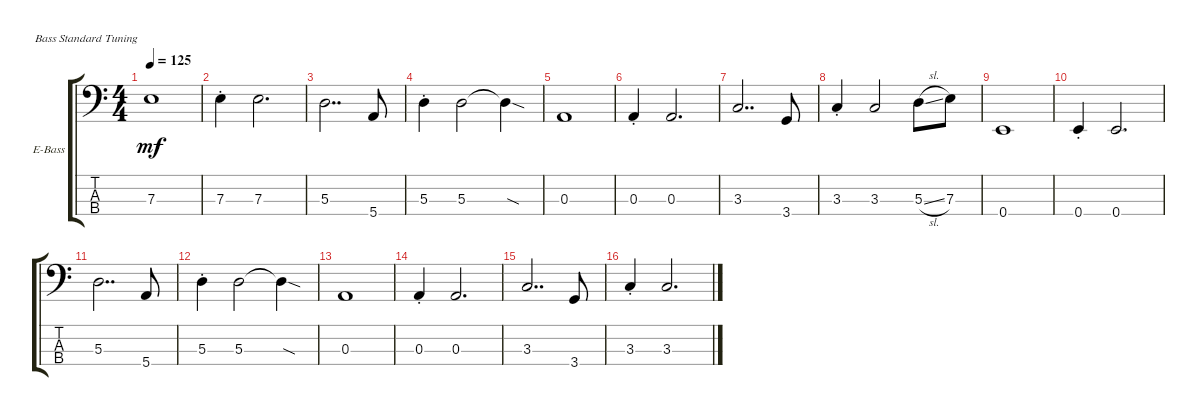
\defaultSystemsLayout 4
\bracketExtendMode groupsimilarinstruments
\firstSystemTrackNameOrientation horizontal
\otherSystemsTrackNameOrientation horizontal
\track ("Electric Bass" "E-Bass") {instrument electricbassfinger}
\staff {score tabs}
\tuning (G2 D2 A1 E1)
\ts (4 4)
\tempo 125
\clef f4
\ks c
7.3.1{dy mf} |
7.3{st}.4 7.3.2{d} |
5.3.2{dd} 5.4.8 |
5.3{st}.4 5.3.2 5.3{sod t}.4 |
0.3.1 |
0.3{st}.4 0.3.2{d} |
3.3.2{dd} 3.4.8 |
3.3{st}.4 3.3.2 5.3{sl}.8 7.3.8 |
0.4.1 |
0.4{st}.4 0.4.2{d} |
5.3.2{dd} 5.4.8 |
5.3{st}.4 5.3.2 5.3{sod t}.4 |
0.3.1 |
0.3{st}.4 0.3.2{d} |
3.3.2{dd} 3.4.8 |
3.3{st}.4 3.3.2{d}
